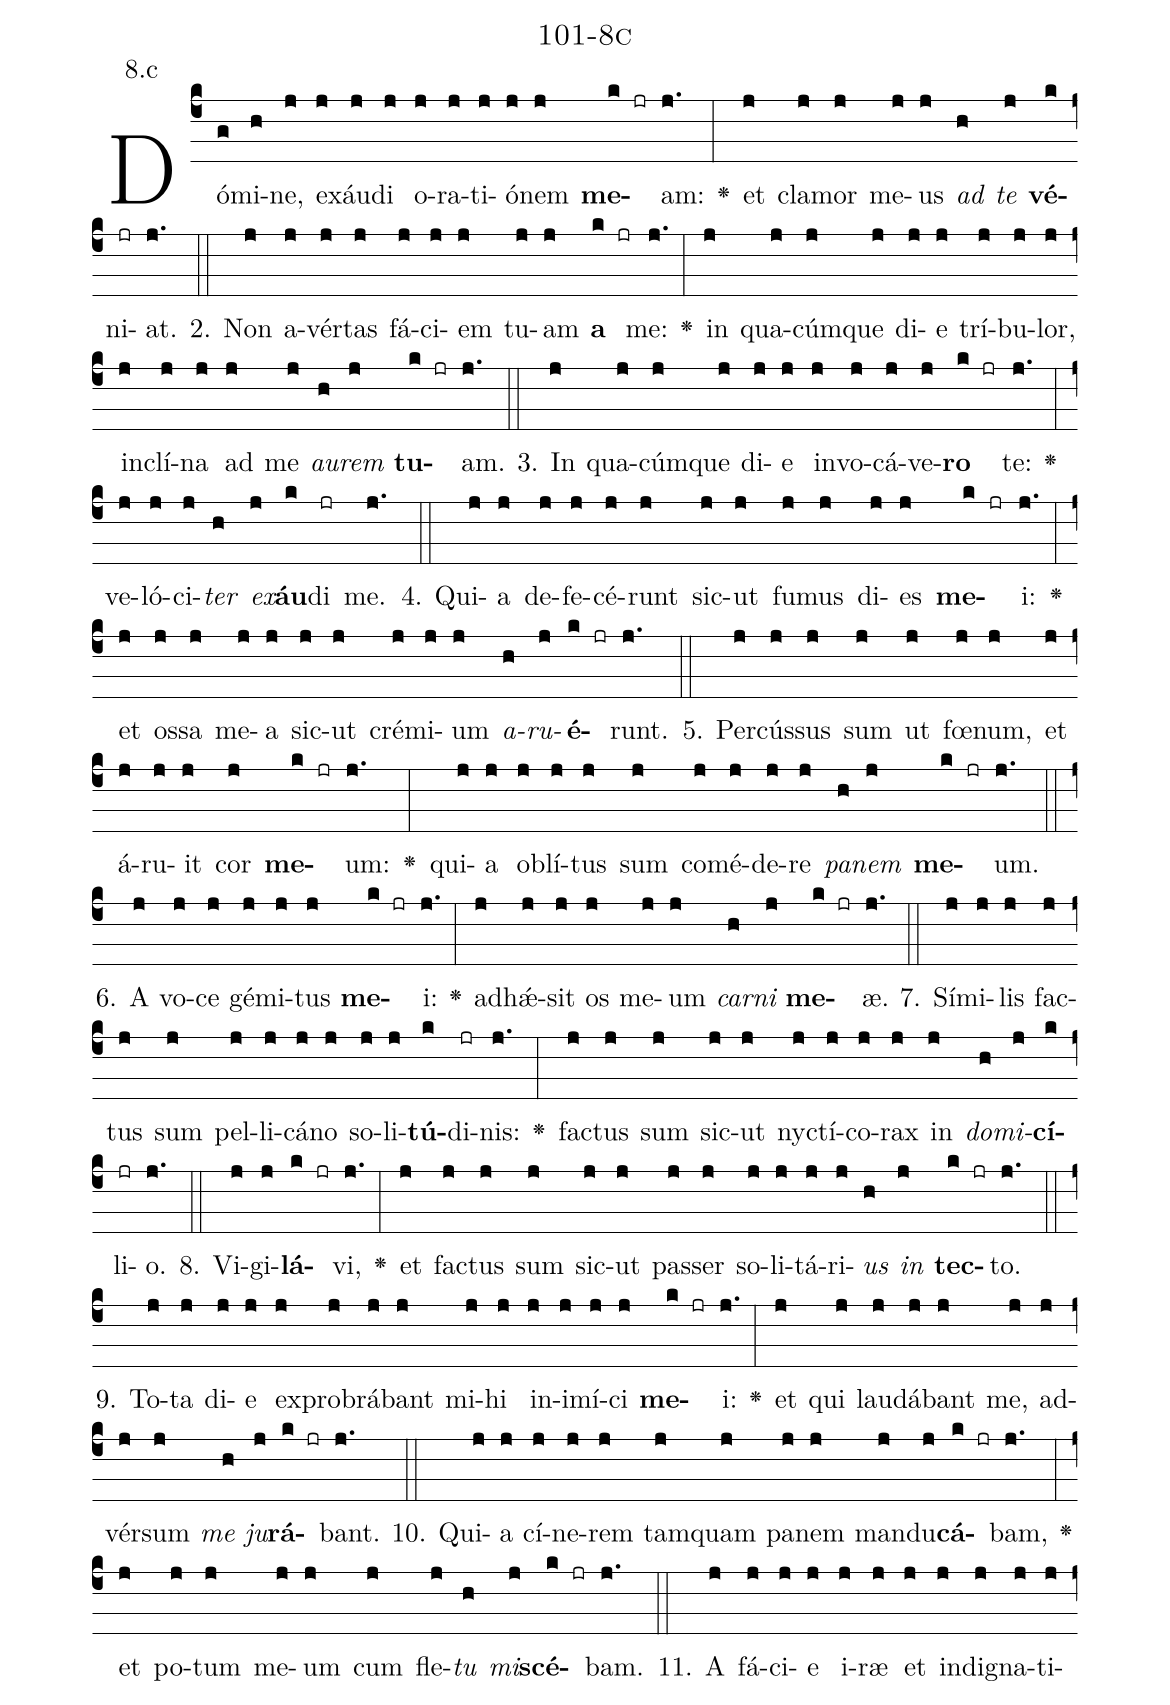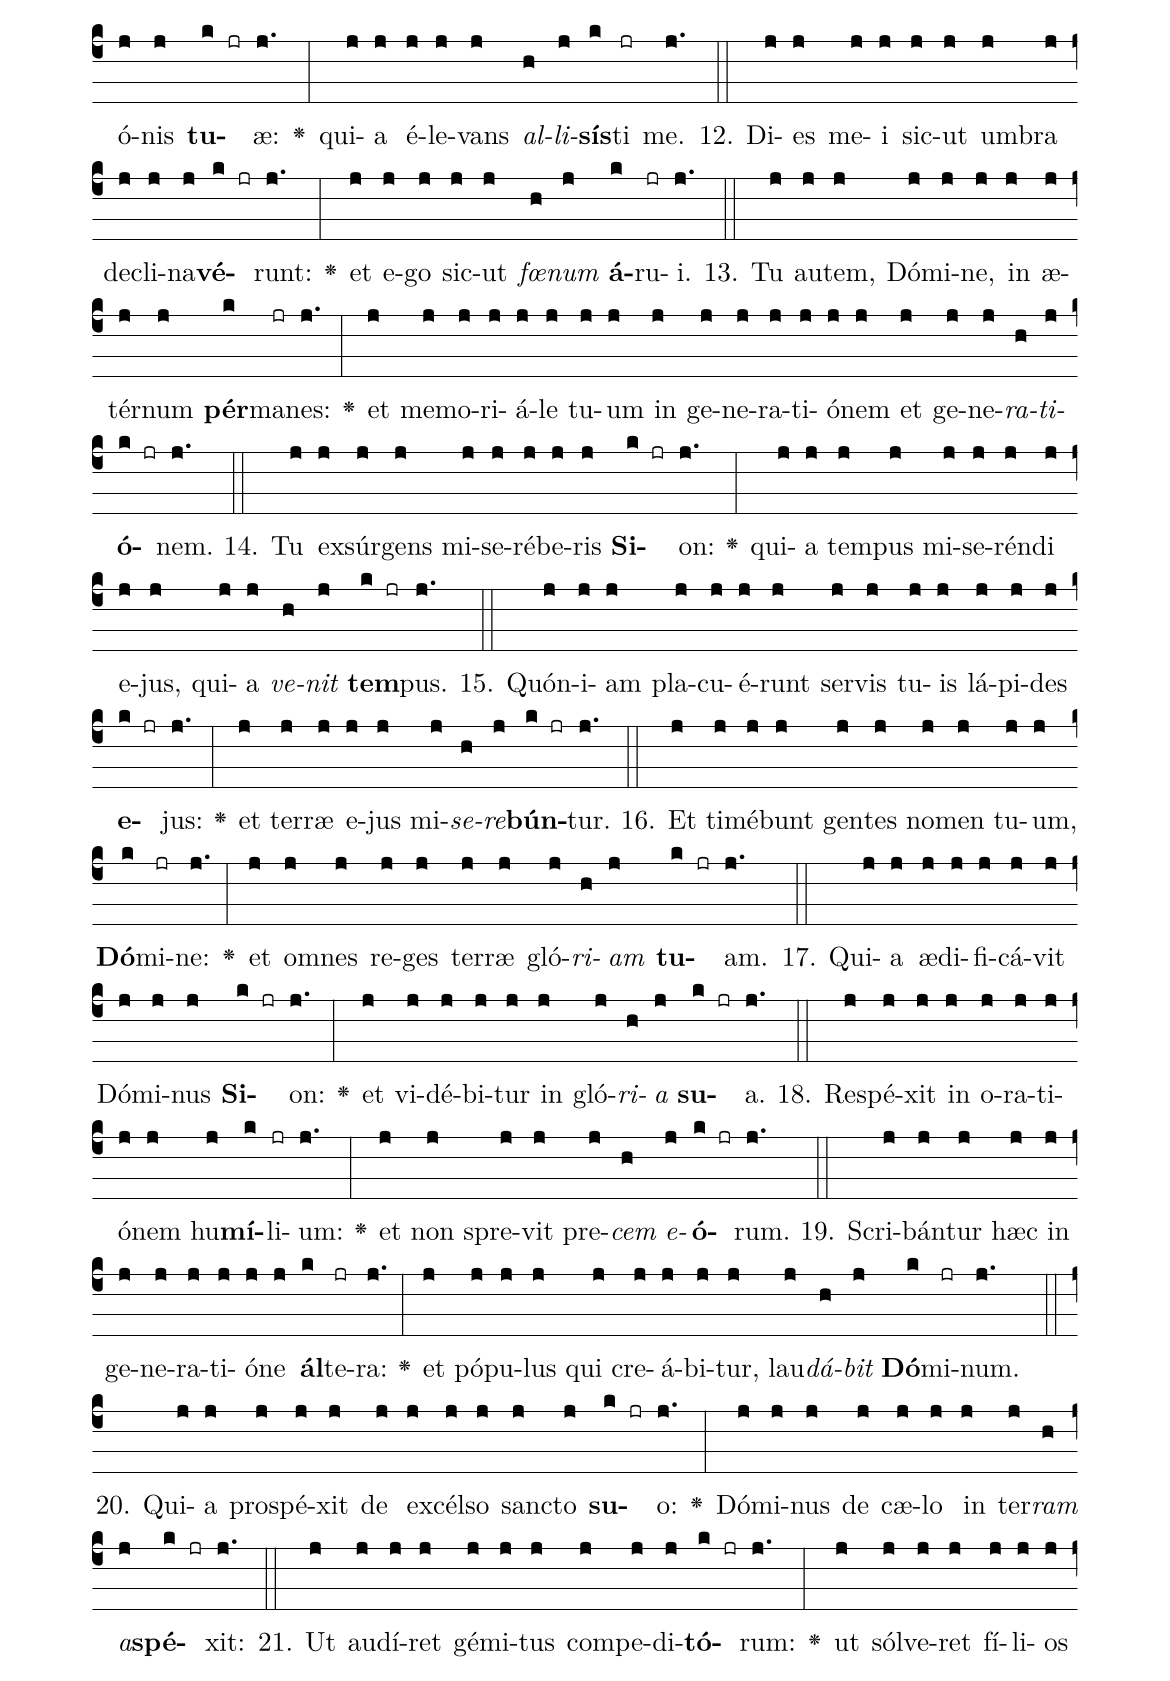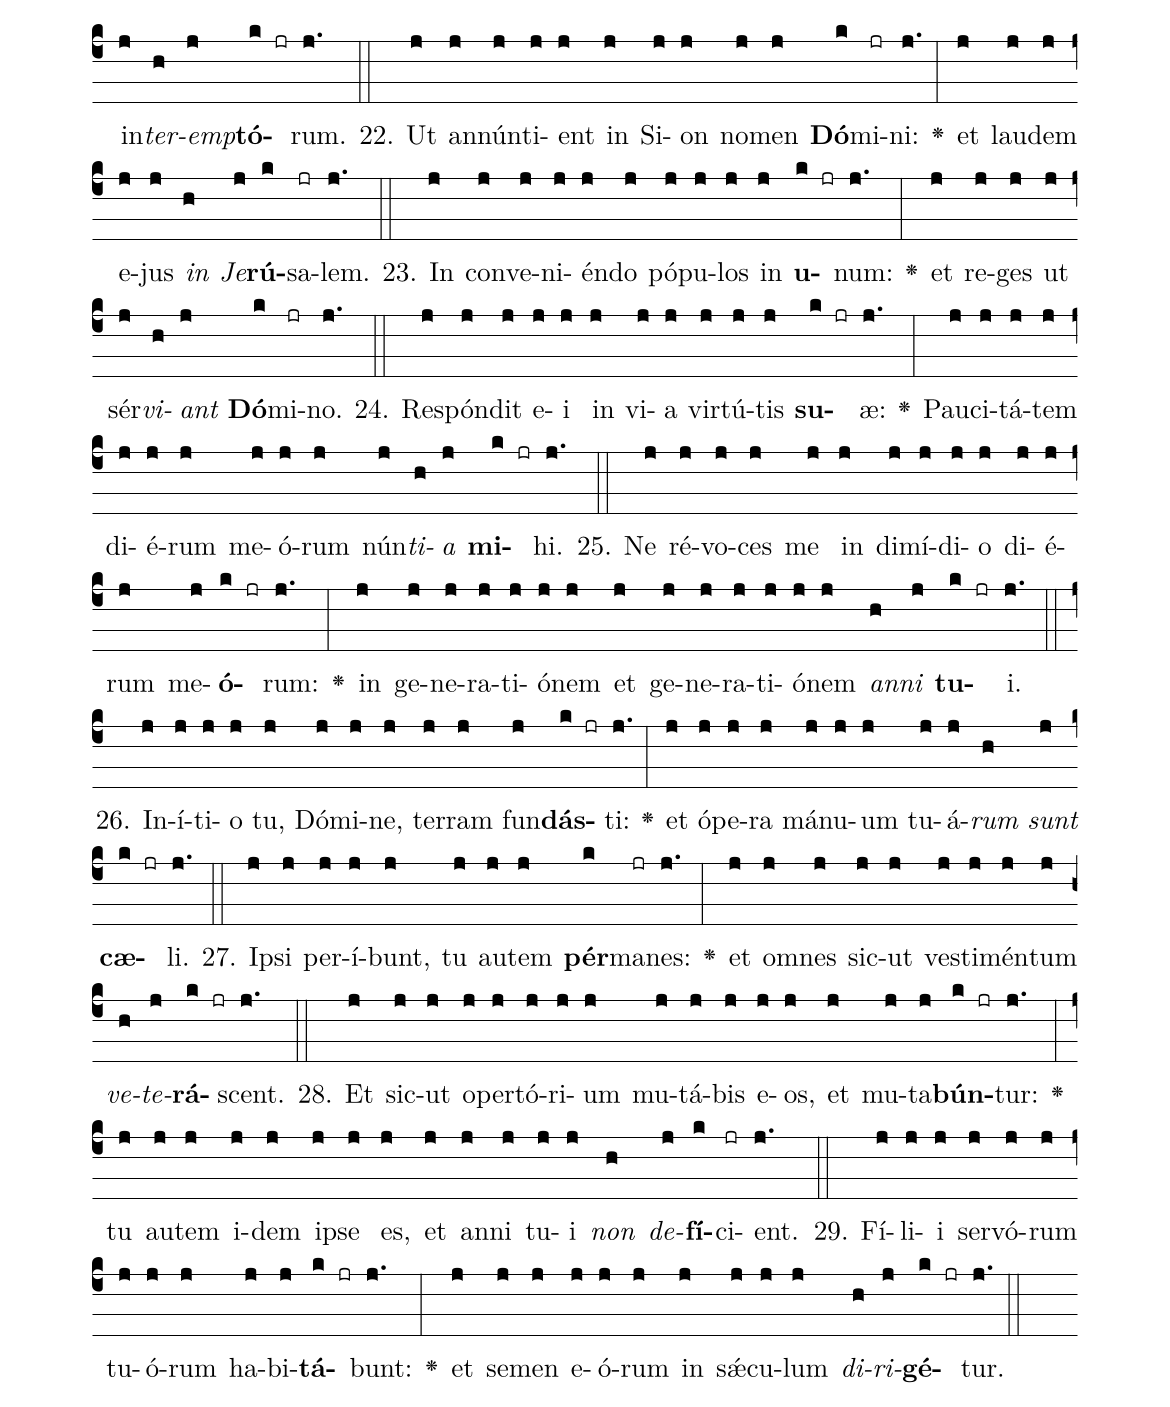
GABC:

name: 101-8c;
annotation: 8.c;
%%
(c4)Dó(g)mi(h)ne,(j) ex(j)áu(j)di(j) o(j)ra(j)ti(j)ó(j)nem(j) <b>me</b>(k jr)am:(j.) <v>\greheightstar</v>(:) et(j) cla(j)mor(j) me(j)us(j) <i>ad</i>(h) <i>te</i>(j) <b>vé</b>(k)ni(jr)at.(j.) (::)
2. Non(j) a(j)vér(j)tas(j) fá(j)ci(j)em(j) tu(j)am(j) <b>a</b>(k jr) me:(j.) <v>\greheightstar</v>(:) in(j) qua(j)cúm(j)que(j) di(j)e(j) trí(j)bu(j)lor,(j) in(j)clí(j)na(j) ad(j) me(j) <i>au</i>(h)<i>rem</i>(j) <b>tu</b>(k jr)am.(j.) (::)
3. In(j) qua(j)cúm(j)que(j) di(j)e(j) in(j)vo(j)cá(j)ve(j)<b>ro</b>(k jr) te:(j.) <v>\greheightstar</v>(:) ve(j)ló(j)ci(j)<i>ter</i>(h) <i>ex</i>(j)<b>áu</b>(k)di(jr) me.(j.) (::)
4. Qui(j)a(j) de(j)fe(j)cé(j)runt(j) sic(j)ut(j) fu(j)mus(j) di(j)es(j) <b>me</b>(k jr)i:(j.) <v>\greheightstar</v>(:) et(j) os(j)sa(j) me(j)a(j) sic(j)ut(j) cré(j)mi(j)um(j) <i>a</i>(h)<i>ru</i>(j)<b>é</b>(k jr)runt.(j.) (::)
5. Per(j)cús(j)sus(j) sum(j) ut(j) fœ(j)num,(j) et(j) á(j)ru(j)it(j) cor(j) <b>me</b>(k jr)um:(j.) <v>\greheightstar</v>(:) qui(j)a(j) ob(j)lí(j)tus(j) sum(j) com(j)é(j)de(j)re(j) <i>pa</i>(h)<i>nem</i>(j) <b>me</b>(k jr)um.(j.) (::)
6. A(j) vo(j)ce(j) gé(j)mi(j)tus(j) <b>me</b>(k jr)i:(j.) <v>\greheightstar</v>(:) ad(j)hǽ(j)sit(j) os(j) me(j)um(j) <i>car</i>(h)<i>ni</i>(j) <b>me</b>(k jr)æ.(j.) (::)
7. Sí(j)mi(j)lis(j) fac(j)tus(j) sum(j) pel(j)li(j)cá(j)no(j) so(j)li(j)<b>tú</b>(k)di(jr)nis:(j.) <v>\greheightstar</v>(:) fac(j)tus(j) sum(j) sic(j)ut(j) nyc(j)tí(j)co(j)rax(j) in(j) <i>do</i>(h)<i>mi</i>(j)<b>cí</b>(k)li(jr)o.(j.) (::)
8. Vi(j)gi(j)<b>lá</b>(k jr)vi,(j.) <v>\greheightstar</v>(:) et(j) fac(j)tus(j) sum(j) sic(j)ut(j) pas(j)ser(j) so(j)li(j)tá(j)ri(j)<i>us</i>(h) <i>in</i>(j) <b>tec</b>(k jr)to.(j.) (::)
9. To(j)ta(j) di(j)e(j) ex(j)pro(j)brá(j)bant(j) mi(j)hi(j) in(j)i(j)mí(j)ci(j) <b>me</b>(k jr)i:(j.) <v>\greheightstar</v>(:) et(j) qui(j) lau(j)dá(j)bant(j) me,(j) ad(j)vér(j)sum(j) <i>me</i>(h) <i>ju</i>(j)<b>rá</b>(k jr)bant.(j.) (::)
10. Qui(j)a(j) cí(j)ne(j)rem(j) tam(j)quam(j) pa(j)nem(j) man(j)du(j)<b>cá</b>(k jr)bam,(j.) <v>\greheightstar</v>(:) et(j) po(j)tum(j) me(j)um(j) cum(j) fle(j)<i>tu</i>(h) <i>mi</i>(j)<b>scé</b>(k jr)bam.(j.) (::)
11. A(j) fá(j)ci(j)e(j) i(j)ræ(j) et(j) in(j)di(j)gna(j)ti(j)ó(j)nis(j) <b>tu</b>(k jr)æ:(j.) <v>\greheightstar</v>(:) qui(j)a(j) é(j)le(j)vans(j) <i>al</i>(h)<i>li</i>(j)<b>sís</b>(k)ti(jr) me.(j.) (::)
12. Di(j)es(j) me(j)i(j) sic(j)ut(j) um(j)bra(j) de(j)cli(j)na(j)<b>vé</b>(k jr)runt:(j.) <v>\greheightstar</v>(:) et(j) e(j)go(j) sic(j)ut(j) <i>fœ</i>(h)<i>num</i>(j) <b>á</b>(k)ru(jr)i.(j.) (::)
13. Tu(j) au(j)tem,(j) Dó(j)mi(j)ne,(j) in(j) æ(j)tér(j)num(j) <b>pér</b>(k)ma(jr)nes:(j.) <v>\greheightstar</v>(:) et(j) me(j)mo(j)ri(j)á(j)le(j) tu(j)um(j) in(j) ge(j)ne(j)ra(j)ti(j)ó(j)nem(j) et(j) ge(j)ne(j)<i>ra</i>(h)<i>ti</i>(j)<b>ó</b>(k jr)nem.(j.) (::)
14. Tu(j) ex(j)súr(j)gens(j) mi(j)se(j)ré(j)be(j)ris(j) <b>Si</b>(k jr)on:(j.) <v>\greheightstar</v>(:) qui(j)a(j) tem(j)pus(j) mi(j)se(j)rén(j)di(j) e(j)jus,(j) qui(j)a(j) <i>ve</i>(h)<i>nit</i>(j) <b>tem</b>(k jr)pus.(j.) (::)
15. Quón(j)i(j)am(j) pla(j)cu(j)é(j)runt(j) ser(j)vis(j) tu(j)is(j) lá(j)pi(j)des(j) <b>e</b>(k jr)jus:(j.) <v>\greheightstar</v>(:) et(j) ter(j)ræ(j) e(j)jus(j) mi(j)<i>se</i>(h)<i>re</i>(j)<b>bún</b>(k jr)tur.(j.) (::)
16. Et(j) ti(j)mé(j)bunt(j) gen(j)tes(j) no(j)men(j) tu(j)um,(j) <b>Dó</b>(k)mi(jr)ne:(j.) <v>\greheightstar</v>(:) et(j) om(j)nes(j) re(j)ges(j) ter(j)ræ(j) gló(j)<i>ri</i>(h)<i>am</i>(j) <b>tu</b>(k jr)am.(j.) (::)
17. Qui(j)a(j) æ(j)di(j)fi(j)cá(j)vit(j) Dó(j)mi(j)nus(j) <b>Si</b>(k jr)on:(j.) <v>\greheightstar</v>(:) et(j) vi(j)dé(j)bi(j)tur(j) in(j) gló(j)<i>ri</i>(h)<i>a</i>(j) <b>su</b>(k jr)a.(j.) (::)
18. Re(j)spé(j)xit(j) in(j) o(j)ra(j)ti(j)ó(j)nem(j) hu(j)<b>mí</b>(k)li(jr)um:(j.) <v>\greheightstar</v>(:) et(j) non(j) spre(j)vit(j) pre(j)<i>cem</i>(h) <i>e</i>(j)<b>ó</b>(k jr)rum.(j.) (::)
19. Scri(j)bán(j)tur(j) hæc(j) in(j) ge(j)ne(j)ra(j)ti(j)ó(j)ne(j) <b>ál</b>(k)te(jr)ra:(j.) <v>\greheightstar</v>(:) et(j) pó(j)pu(j)lus(j) qui(j) cre(j)á(j)bi(j)tur,(j) lau(j)<i>dá</i>(h)<i>bit</i>(j) <b>Dó</b>(k)mi(jr)num.(j.) (::)
20. Qui(j)a(j) pro(j)spé(j)xit(j) de(j) ex(j)cél(j)so(j) sanc(j)to(j) <b>su</b>(k jr)o:(j.) <v>\greheightstar</v>(:) Dó(j)mi(j)nus(j) de(j) cæ(j)lo(j) in(j) ter(j)<i>ram</i>(h) <i>a</i>(j)<b>spé</b>(k jr)xit:(j.) (::)
21. Ut(j) au(j)dí(j)ret(j) gé(j)mi(j)tus(j) com(j)pe(j)di(j)<b>tó</b>(k jr)rum:(j.) <v>\greheightstar</v>(:) ut(j) sól(j)ve(j)ret(j) fí(j)li(j)os(j) in(j)<i>ter</i>(h)<i>emp</i>(j)<b>tó</b>(k jr)rum.(j.) (::)
22. Ut(j) an(j)nún(j)ti(j)ent(j) in(j) Si(j)on(j) no(j)men(j) <b>Dó</b>(k)mi(jr)ni:(j.) <v>\greheightstar</v>(:) et(j) lau(j)dem(j) e(j)jus(j) <i>in</i>(h) <i>Je</i>(j)<b>rú</b>(k)sa(jr)lem.(j.) (::)
23. In(j) con(j)ve(j)ni(j)én(j)do(j) pó(j)pu(j)los(j) in(j) <b>u</b>(k jr)num:(j.) <v>\greheightstar</v>(:) et(j) re(j)ges(j) ut(j) sér(j)<i>vi</i>(h)<i>ant</i>(j) <b>Dó</b>(k)mi(jr)no.(j.) (::)
24. Re(j)spón(j)dit(j) e(j)i(j) in(j) vi(j)a(j) vir(j)tú(j)tis(j) <b>su</b>(k jr)æ:(j.) <v>\greheightstar</v>(:) Pau(j)ci(j)tá(j)tem(j) di(j)é(j)rum(j) me(j)ó(j)rum(j) nún(j)<i>ti</i>(h)<i>a</i>(j) <b>mi</b>(k jr)hi.(j.) (::)
25. Ne(j) ré(j)vo(j)ces(j) me(j) in(j) di(j)mí(j)di(j)o(j) di(j)é(j)rum(j) me(j)<b>ó</b>(k jr)rum:(j.) <v>\greheightstar</v>(:) in(j) ge(j)ne(j)ra(j)ti(j)ó(j)nem(j) et(j) ge(j)ne(j)ra(j)ti(j)ó(j)nem(j) <i>an</i>(h)<i>ni</i>(j) <b>tu</b>(k jr)i.(j.) (::)
26. In(j)í(j)ti(j)o(j) tu,(j) Dó(j)mi(j)ne,(j) ter(j)ram(j) fun(j)<b>dás</b>(k jr)ti:(j.) <v>\greheightstar</v>(:) et(j) ó(j)pe(j)ra(j) má(j)nu(j)um(j) tu(j)á(j)<i>rum</i>(h) <i>sunt</i>(j) <b>cæ</b>(k jr)li.(j.) (::)
27. Ip(j)si(j) per(j)í(j)bunt,(j) tu(j) au(j)tem(j) <b>pér</b>(k)ma(jr)nes:(j.) <v>\greheightstar</v>(:) et(j) om(j)nes(j) sic(j)ut(j) ves(j)ti(j)mén(j)tum(j) <i>ve</i>(h)<i>te</i>(j)<b>rá</b>(k jr)scent.(j.) (::)
28. Et(j) sic(j)ut(j) o(j)per(j)tó(j)ri(j)um(j) mu(j)tá(j)bis(j) e(j)os,(j) et(j) mu(j)ta(j)<b>bún</b>(k jr)tur:(j.) <v>\greheightstar</v>(:) tu(j) au(j)tem(j) i(j)dem(j) ip(j)se(j) es,(j) et(j) an(j)ni(j) tu(j)i(j) <i>non</i>(h) <i>de</i>(j)<b>fí</b>(k)ci(jr)ent.(j.) (::)
29. Fí(j)li(j)i(j) ser(j)vó(j)rum(j) tu(j)ó(j)rum(j) ha(j)bi(j)<b>tá</b>(k jr)bunt:(j.) <v>\greheightstar</v>(:) et(j) se(j)men(j) e(j)ó(j)rum(j) in(j) sǽ(j)cu(j)lum(j) <i>di</i>(h)<i>ri</i>(j)<b>gé</b>(k jr)tur.(j.) (::)
